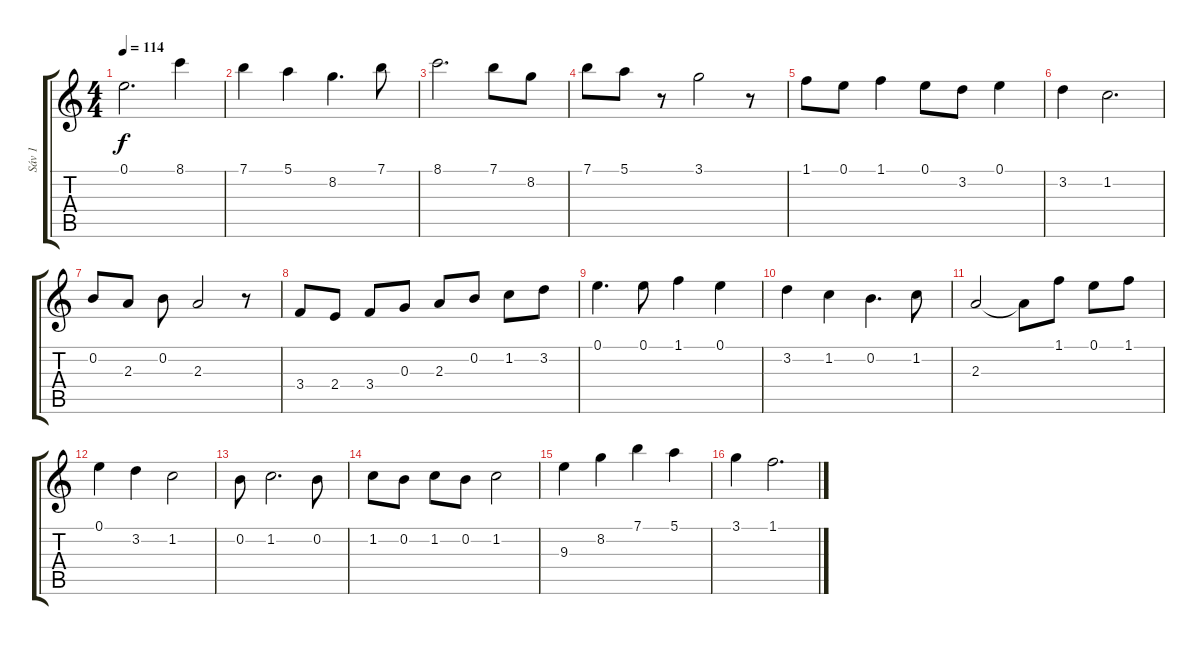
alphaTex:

\track ("Sáv 1" "Sáv 1") {instrument acousticguitarsteel}
\staff {score tabs}
\tuning (E4 B3 G3 D3 A2 E2) {hide}
\ts (4 4)
\tempo 114
\clef g2
\ks c
0.1.2{d dy f} 8.1.4 |
7.1.4 5.1.4 8.2.4{d} 7.1.8 |
8.1.2{d} 7.1.8 8.2.8 |
7.1.8 5.1.8 r.8 3.1.2 r.8 |
1.1.8 0.1.8 1.1.4 0.1.8 3.2.8 0.1.4 |
3.2.4 1.2.2{d} |
0.2.8 2.3.8 0.2.8 2.3.2 r.8 |
3.4.8 2.4.8 3.4.8 0.3.8 2.3.8 0.2.8 1.2.8 3.2.8 |
0.1.4{d} 0.1.8 1.1.4 0.1.4 |
3.2.4 1.2.4 0.2.4{d} 1.2.8 |
2.3.2 2.3{t}.8 1.1.8 0.1.8 1.1.8 |
0.1.4 3.2.4 1.2.2 |
0.2.8 1.2.2{d} 0.2.8 |
1.2.8 0.2.8 1.2.8 0.2.8 1.2.2 |
9.3.4 8.2.4 7.1.4 5.1.4 |
3.1.4 1.1.2{d}
